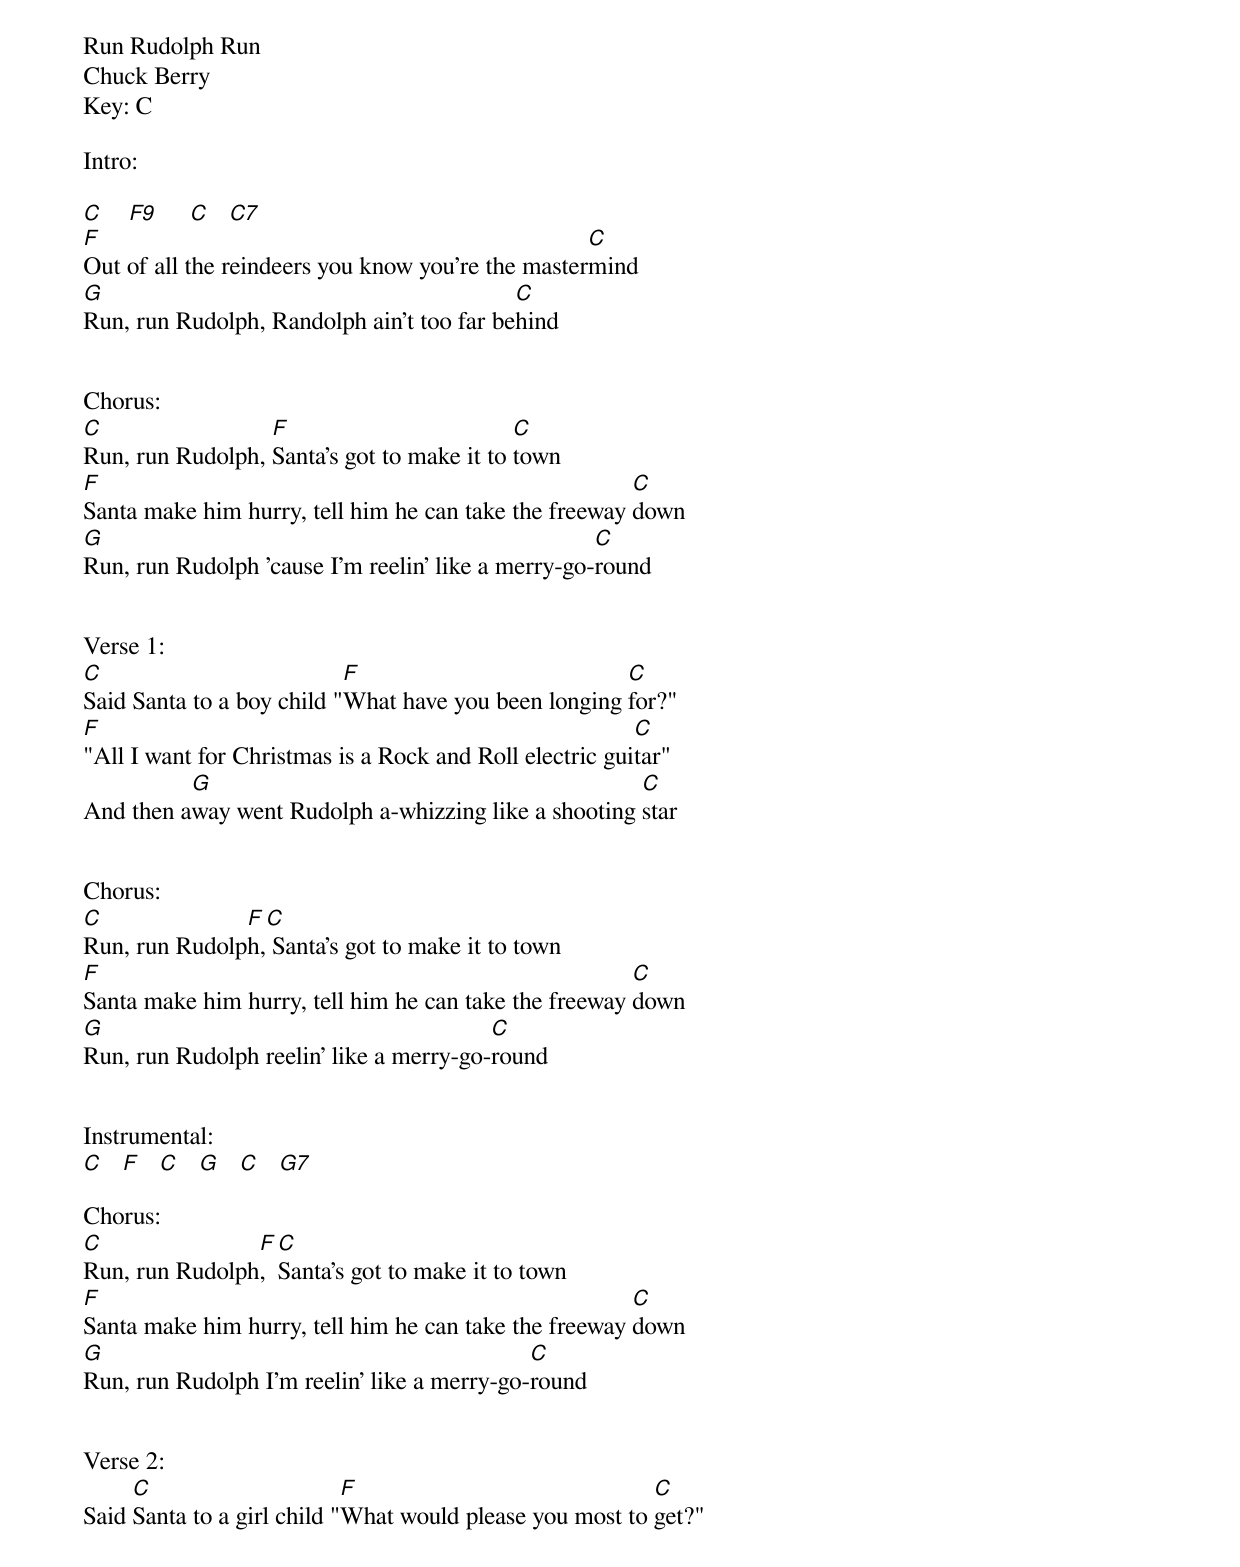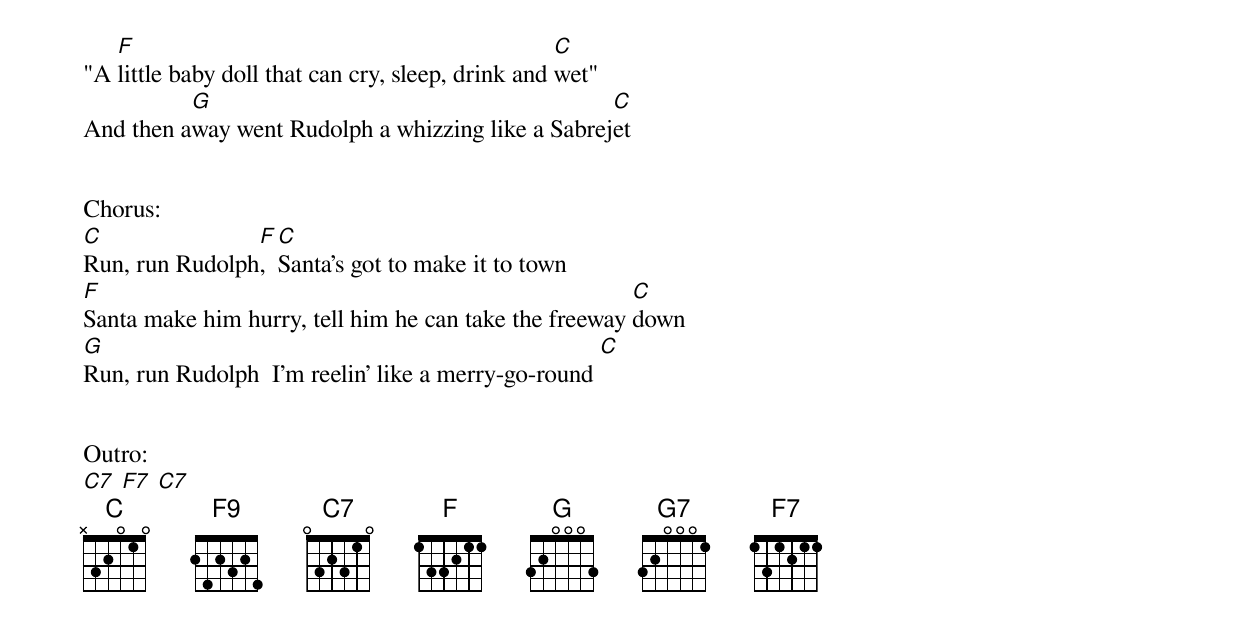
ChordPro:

Run Rudolph Run
Chuck Berry
Key: C

Intro:

[C]    [F9]     [C]   [C7]
[F]Out of all the reindeers you know you're the master[C]mind
[G]Run, run Rudolph, Randolph ain't too far be[C]hind


Chorus:
[C]Run, run Rudolph, [F]Santa's got to make it to [C]town
[F]Santa make him hurry, tell him he can take the freeway [C]down
[G]Run, run Rudolph 'cause I'm reelin' like a merry-go-[C]round


Verse 1:
[C]Said Santa to a boy child "[F]What have you been longing [C]for?"
[F]"All I want for Christmas is a Rock and Roll electric gui[C]tar"
And then a[G]way went Rudolph a-whizzing like a shooting [C]star


Chorus:
[C]Run, run Rudolp[F]h,[C] Santa's got to make it to town
[F]Santa make him hurry, tell him he can take the freeway [C]down
[G]Run, run Rudolph reelin' like a merry-go-[C]round


Instrumental:
[C]   [F]   [C]   [G]   [C]   [G7]

Chorus:
[C]Run, run Rudolph[F], [C]Santa's got to make it to town
[F]Santa make him hurry, tell him he can take the freeway [C]down
[G]Run, run Rudolph I'm reelin' like a merry-go-[C]round


Verse 2:
Said [C]Santa to a girl child "[F]What would please you most to [C]get?"
"A [F]little baby doll that can cry, sleep, drink and [C]wet"
And then a[G]way went Rudolph a whizzing like a Sabrej[C]et


Chorus:
[C]Run, run Rudolph[F], [C]Santa's got to make it to town
[F]Santa make him hurry, tell him he can take the freeway [C]down
[G]Run, run Rudolph  I'm reelin' like a merry-go-round [C]


Outro:
[C7] [F7] [C7]
